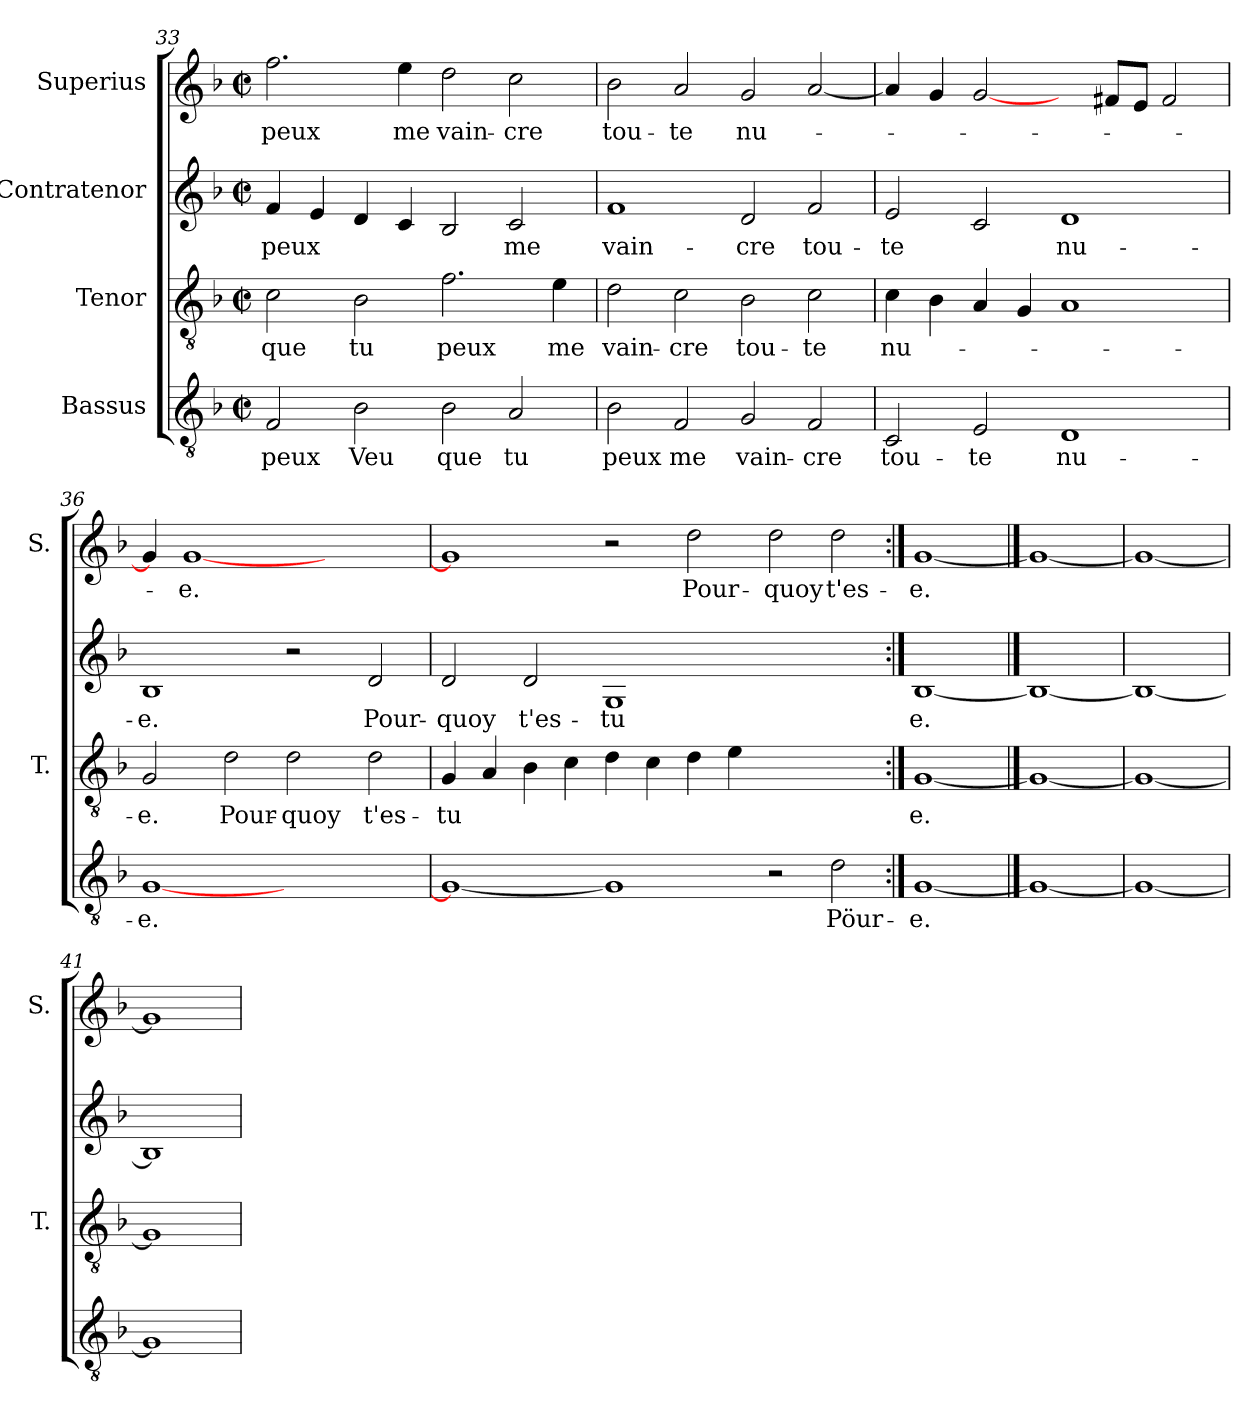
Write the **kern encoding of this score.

**kern	**text	**kern	**text	**kern	**text	**kern	**text
*part4	*part4	*part3	*part3	*part2	*part2	*part1	*part1
*staff4	*staff4	*staff3	*staff3	*staff2	*staff2	*staff1	*staff1
*I"Bassus	*	*I"Tenor	*	*I"Contratenor	*	*I"Superius	*
*	*	*I'T.	*	*	*	*I'S.	*
*clefGv2	*	*clefGv2	*	*clefG2	*	*clefG2	*
*k[b-]	*	*k[b-]	*	*k[b-]	*	*k[b-]	*
*F:	*	*F:	*	*F:	*	*F:	*
*M2/2	*	*M2/2	*	*M2/2	*	*M2/2	*
*met(c|)	*	*met(c|)	*	*met(c|)	*	*met(c|)	*
=33	=33	=33	=33	=33	=33	=33	=33
2F/	peux	2c\	que	4f/	peux	2.ff\	peux
.	.	.	.	4e/	.	.	.
2B-\	Veu	2B-\	tu	4d/	.	.	.
.	.	.	.	4c/	.	4ee\	me
2B-\	que	2.f\	peux	2B-/	.	2dd\	vain-
2A/	tu	.	.	2c/	me	2cc\	-cre
.	.	4e\	me	.	.	.	.
=34	=34	=34	=34	=34	=34	=34	=34
2B-\	peux	2d\	vain-	1f/	vain-	2b-\	tou-
2F/	me	2c\	-cre	.	.	2a/	-te
2G/	vain-	2B-\	tou-	2d/	-cre	2g/	nu-
2F/	-cre	2c\	-te	2f/	tou-	[2a/	.
!!LO:LB:g=z
=35	=35	=35	=35	=35	=35	=35	=35
2C/	tou-	4c\	nu-	2e/	-te	4a/]	.
.	.	4B-\	.	.	.	4g/	.
2E/	-te	4A/	.	2c/	.	[2g/	.
.	.	4G/	.	.	.	.	.
1D/	nu-	1A/	.	1d/	nu-	4ryy	.
.	.	.	.	.	.	8f#X/L	.
.	.	.	.	.	.	8e/J	.
.	.	.	.	.	.	2f#/	.
=36	=36	=36	=36	=36	=36	=36	=36
[1G/	-e.	2G/	-e.	1B-/	-e.	4g/]	.
.	.	.	.	.	.	[1g/	-e.
.	.	2d\	Pour-	.	.	.	.
1ryy	.	2d\	-quoy	2r	.	.	.
.	.	.	.	.	.	2.ryy	.
.	.	2d\	t'es-	2d/	Pour-	.	.
=37	=37	=37	=37	=37	=37	=37	=37
1G/_	.	4G/	-tu	2d/	-quoy	1g/]	.
.	.	4A/	.	.	.	.	.
.	.	4B-\	.	2d/	t'es-	.	.
.	.	4c\	.	.	.	.	.
1G/]	.	4d\	.	1G/	-tu	2r	.
.	.	4c\	.	.	.	.	.
.	.	4d\	.	.	.	2dd\	Pour-
.	.	4e\	.	.	.	.	.
2r	.	1ryy	.	1ryy	.	2dd\	-quoy
2d\	Pöur-	.	.	.	.	2dd\	t'es-
=38:|!	=38:|!	=38:|!	=38:|!	=38:|!	=38:|!	=38:|!	=38:|!
[1G/	-e.	[1G/	e.	[1B-/	e.	[1g/	-e.
==39	==39	==39	==39	==39	==39	==39	==39
1G/_	.	1G/_	.	1B-/_	.	1g/_	.
=40	=40	=40	=40	=40	=40	=40	=40
1G/_	.	1G/_	.	1B-/_	.	1g/_	.
=41	=41	=41	=41	=41	=41	=41	=41
1G/]	.	1G/]	.	1B-/]	.	1g/]	.
=	=	=	=	=	=	=	=
*-	*-	*-	*-	*-	*-	*-	*-
